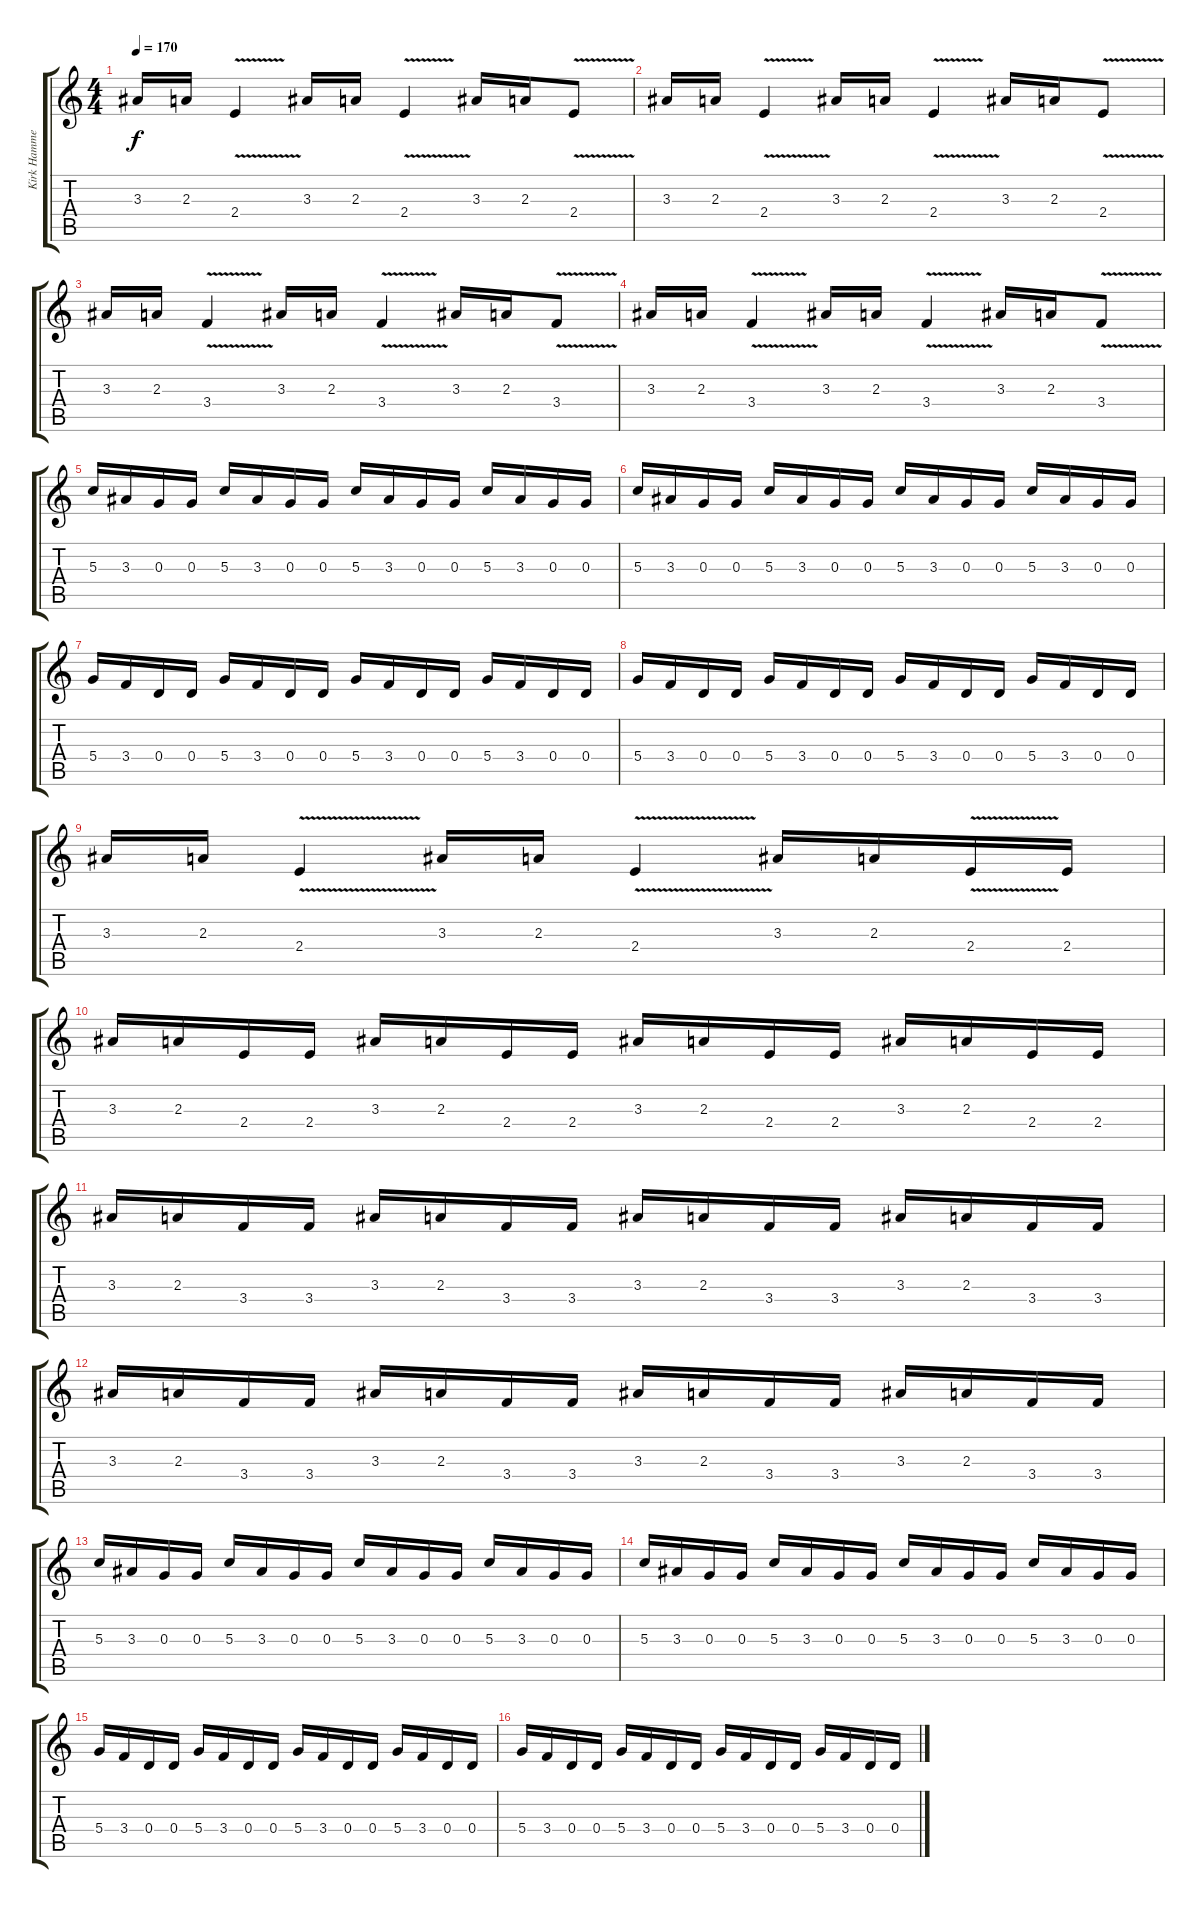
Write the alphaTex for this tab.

\track ("Kirk Hammett (solo with wah pedal)" "Kirk Hamme") {instrument distortionguitar}
\staff {score tabs}
\tuning (E4 B3 G3 D3 A2 D2) {hide}
\ts (4 4)
\tempo 170
\clef g2
\ks c
3.3.16{dy f} 2.3.16 2.4{v}.4 3.3.16 2.3.16 2.4{v}.4 3.3.16 2.3.16 2.4{v}.8 |
3.3.16 2.3.16 2.4{v}.4 3.3.16 2.3.16 2.4{v}.4 3.3.16 2.3.16 2.4{v}.8 |
3.3.16 2.3.16 3.4{v}.4 3.3.16 2.3.16 3.4{v}.4 3.3.16 2.3.16 3.4{v}.8 |
3.3.16 2.3.16 3.4{v}.4 3.3.16 2.3.16 3.4{v}.4 3.3.16 2.3.16 3.4{v}.8 |
5.3.16 3.3.16 0.3.16 0.3.16 5.3.16 3.3.16 0.3.16 0.3.16 5.3.16 3.3.16 0.3.16 0.3.16 5.3.16 3.3.16 0.3.16 0.3.16 |
5.3.16 3.3.16 0.3.16 0.3.16 5.3.16 3.3.16 0.3.16 0.3.16 5.3.16 3.3.16 0.3.16 0.3.16 5.3.16 3.3.16 0.3.16 0.3.16 |
5.4.16 3.4.16 0.4.16 0.4.16 5.4.16 3.4.16 0.4.16 0.4.16 5.4.16 3.4.16 0.4.16 0.4.16 5.4.16 3.4.16 0.4.16 0.4.16 |
5.4.16 3.4.16 0.4.16 0.4.16 5.4.16 3.4.16 0.4.16 0.4.16 5.4.16 3.4.16 0.4.16 0.4.16 5.4.16 3.4.16 0.4.16 0.4.16 |
3.3.16 2.3.16 2.4{v}.4 3.3.16 2.3.16 2.4{v}.4 3.3.16 2.3.16 2.4{v}.16 2.4.16 |
3.3.16 2.3.16 2.4.16 2.4.16 3.3.16 2.3.16 2.4.16 2.4.16 3.3.16 2.3.16 2.4.16 2.4.16 3.3.16 2.3.16 2.4.16 2.4.16 |
3.3.16 2.3.16 3.4.16 3.4.16 3.3.16 2.3.16 3.4.16 3.4.16 3.3.16 2.3.16 3.4.16 3.4.16 3.3.16 2.3.16 3.4.16 3.4.16 |
3.3.16 2.3.16 3.4.16 3.4.16 3.3.16 2.3.16 3.4.16 3.4.16 3.3.16 2.3.16 3.4.16 3.4.16 3.3.16 2.3.16 3.4.16 3.4.16 |
5.3.16 3.3.16 0.3.16 0.3.16 5.3.16 3.3.16 0.3.16 0.3.16 5.3.16 3.3.16 0.3.16 0.3.16 5.3.16 3.3.16 0.3.16 0.3.16 |
5.3.16 3.3.16 0.3.16 0.3.16 5.3.16 3.3.16 0.3.16 0.3.16 5.3.16 3.3.16 0.3.16 0.3.16 5.3.16 3.3.16 0.3.16 0.3.16 |
5.4.16 3.4.16 0.4.16 0.4.16 5.4.16 3.4.16 0.4.16 0.4.16 5.4.16 3.4.16 0.4.16 0.4.16 5.4.16 3.4.16 0.4.16 0.4.16 |
5.4.16 3.4.16 0.4.16 0.4.16 5.4.16 3.4.16 0.4.16 0.4.16 5.4.16 3.4.16 0.4.16 0.4.16 5.4.16 3.4.16 0.4.16 0.4.16
